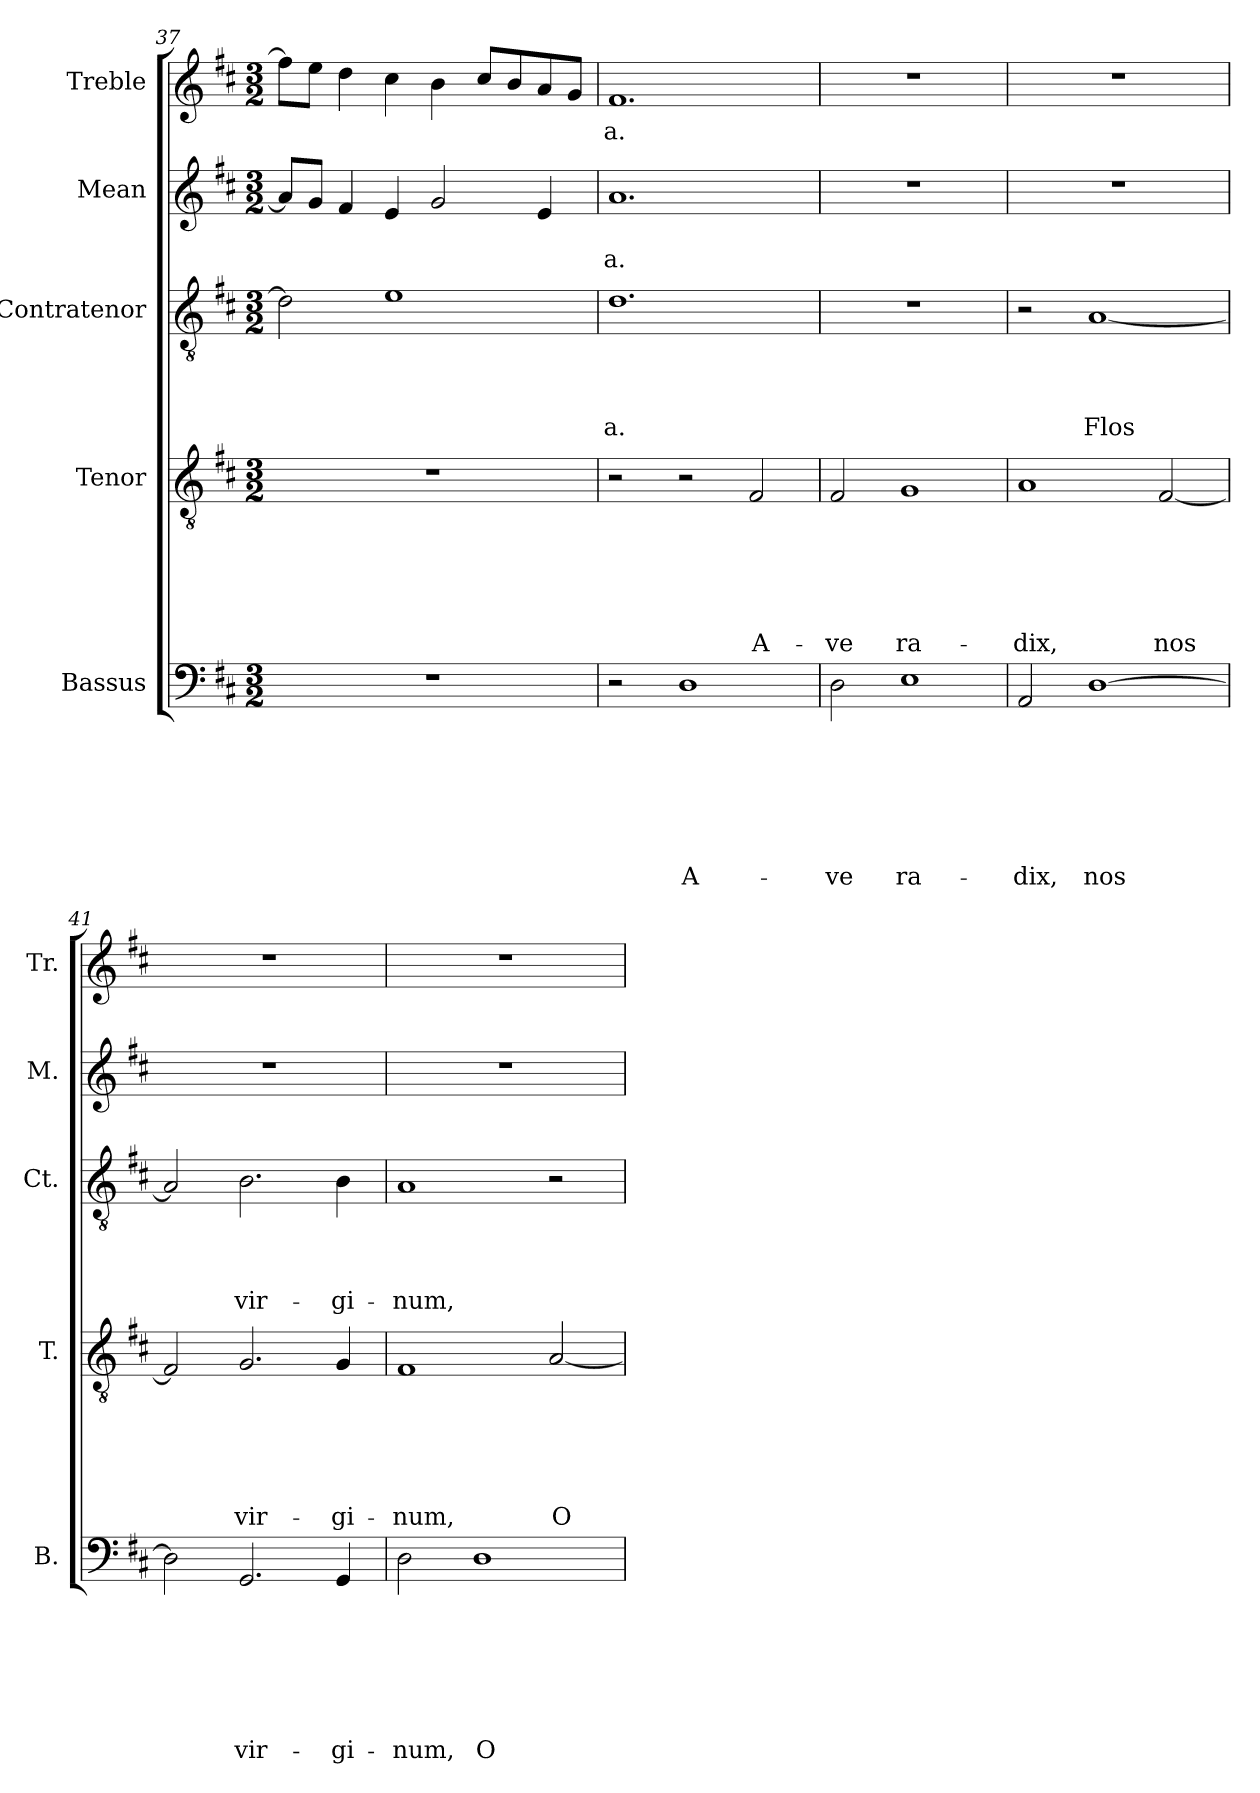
**kern	**text	**text	**text	**text	**text	**text	**text	**kern	**text	**text	**text	**text	**text	**text	**kern	**text	**text	**text	**text	**kern	**text	**text	**kern	**text
*part5	*part5	*part5	*part5	*part5	*part5	*part5	*part5	*part4	*part4	*part4	*part4	*part4	*part4	*part4	*part3	*part3	*part3	*part3	*part3	*part2	*part2	*part2	*part1	*part1
*staff5	*staff5	*staff5	*staff5	*staff5	*staff5	*staff5	*staff5	*staff4	*staff4	*staff4	*staff4	*staff4	*staff4	*staff4	*staff3	*staff3	*staff3	*staff3	*staff3	*staff2	*staff2	*staff2	*staff1	*staff1
*I"Bassus	*	*	*	*	*	*	*	*I"Tenor	*	*	*	*	*	*	*I"Contratenor	*	*	*	*	*I"Mean	*	*	*I"Treble	*
*I'B.	*	*	*	*	*	*	*	*I'T.	*	*	*	*	*	*	*I'Ct.	*	*	*	*	*I'M.	*	*	*I'Tr.	*
*clefF4	*	*	*	*	*	*	*	*clefGv2	*	*	*	*	*	*	*clefGv2	*	*	*	*	*clefG2	*	*	*clefG2	*
*k[f#c#]	*	*	*	*	*	*	*	*k[f#c#]	*	*	*	*	*	*	*k[f#c#]	*	*	*	*	*k[f#c#]	*	*	*k[f#c#]	*
*D:	*	*	*	*	*	*	*	*D:	*	*	*	*	*	*	*D:	*	*	*	*	*D:	*	*	*D:	*
*M3/2	*	*	*	*	*	*	*	*M3/2	*	*	*	*	*	*	*M3/2	*	*	*	*	*M3/2	*	*	*M3/2	*
=37	=37	=37	=37	=37	=37	=37	=37	=37	=37	=37	=37	=37	=37	=37	=37	=37	=37	=37	=37	=37	=37	=37	=37	=37
!LO:N:vis=1	!	!	!	!	!	!	!	!LO:N:vis=1	!	!	!	!	!	!	!	!	!	!	!	!	!	!	!	!
1.r	.	.	.	.	.	.	.	1.r	.	.	.	.	.	.	2d\]	.	.	.	.	8a/L]	.	.	8ff#\L]	.
.	.	.	.	.	.	.	.	.	.	.	.	.	.	.	.	.	.	.	.	8g/J	.	.	8ee\J	.
.	.	.	.	.	.	.	.	.	.	.	.	.	.	.	.	.	.	.	.	4f#/	.	.	4dd\	.
.	.	.	.	.	.	.	.	.	.	.	.	.	.	.	1e	.	.	.	.	4e/	.	.	4cc#\	.
.	.	.	.	.	.	.	.	.	.	.	.	.	.	.	.	.	.	.	.	2g/	.	.	4b\	.
.	.	.	.	.	.	.	.	.	.	.	.	.	.	.	.	.	.	.	.	.	.	.	8cc#/L	.
.	.	.	.	.	.	.	.	.	.	.	.	.	.	.	.	.	.	.	.	.	.	.	8b/	.
.	.	.	.	.	.	.	.	.	.	.	.	.	.	.	.	.	.	.	.	4e/	.	.	8a/	.
.	.	.	.	.	.	.	.	.	.	.	.	.	.	.	.	.	.	.	.	.	.	.	8g/J	.
=38	=38	=38	=38	=38	=38	=38	=38	=38	=38	=38	=38	=38	=38	=38	=38	=38	=38	=38	=38	=38	=38	=38	=38	=38
!	!	!	!	!	!	!	!	!	!	!	!	!	!	!	!	!	!	!	!LO:LY:b	!	!	!LO:LY:b	!	!LO:LY:b
2r	.	.	.	.	.	.	.	2r	.	.	.	.	.	.	1.d	.	.	.	-a.	1.a	.	-a.	1.f#	-a.
!	!	!	!	!	!	!	!LO:LY:b	!	!	!	!	!	!	!	!	!	!	!	!	!	!	!	!	!
1D	.	.	.	.	.	.	A-	2r	.	.	.	.	.	.	.	.	.	.	.	.	.	.	.	.
!	!	!	!	!	!	!	!	!	!	!	!	!	!	!LO:LY:b	!	!	!	!	!	!	!	!	!	!
.	.	.	.	.	.	.	.	2F#/	.	.	.	.	.	-A-	.	.	.	.	.	.	.	.	.	.
!!LO:LB:g=z
=39	=39	=39	=39	=39	=39	=39	=39	=39	=39	=39	=39	=39	=39	=39	=39	=39	=39	=39	=39	=39	=39	=39	=39	=39
!	!	!	!	!	!	!	!LO:LY:b	!	!	!	!	!	!	!LO:LY:b	!LO:N:vis=1	!	!	!	!	!	!	!	!	!
2D\	.	.	.	.	.	.	-ve	2F#/	.	.	.	.	.	-ve	1.r	.	.	.	.	1.r	.	.	1.r	.
!	!	!	!	!	!	!	!LO:LY:b	!	!	!	!	!	!	!LO:LY:b	!	!	!	!	!	!	!	!	!	!
1E	.	.	.	.	.	.	ra-	1G	.	.	.	.	.	ra-	.	.	.	.	.	.	.	.	.	.
=40	=40	=40	=40	=40	=40	=40	=40	=40	=40	=40	=40	=40	=40	=40	=40	=40	=40	=40	=40	=40	=40	=40	=40	=40
!	!	!	!	!	!	!	!LO:LY:b	!	!	!	!	!	!	!LO:LY:b	!	!	!	!	!	!	!	!	!	!
2AA/	.	.	.	.	.	.	-dix,	1A	.	.	.	.	.	-dix,	2r	.	.	.	.	1.r	.	.	1.r	.
!	!	!	!	!	!	!	!LO:LY:b	!	!	!	!	!	!	!	!	!	!	!	!LO:LY:b	!	!	!	!	!
[>1D	.	.	.	.	.	.	nos	.	.	.	.	.	.	.	[<1A	.	.	.	Flos	.	.	.	.	.
!	!	!	!	!	!	!	!	!	!	!	!	!	!	!LO:LY:b	!	!	!	!	!	!	!	!	!	!
.	.	.	.	.	.	.	.	[<2F#/	.	.	.	.	.	nos	.	.	.	.	.	.	.	.	.	.
=41	=41	=41	=41	=41	=41	=41	=41	=41	=41	=41	=41	=41	=41	=41	=41	=41	=41	=41	=41	=41	=41	=41	=41	=41
2D\]	.	.	.	.	.	.	.	2F#/]	.	.	.	.	.	.	2A/]	.	.	.	.	1.r	.	.	1.r	.
!	!	!	!	!	!	!	!LO:LY:b	!	!	!	!	!	!	!LO:LY:b	!	!	!	!	!LO:LY:b	!	!	!	!	!
2.GG/	.	.	.	.	.	.	vir-	2.G/	.	.	.	.	.	vir-	2.B\	.	.	.	vir-	.	.	.	.	.
!	!	!	!	!	!	!	!LO:LY:b	!	!	!	!	!	!	!LO:LY:b	!	!	!	!	!LO:LY:b	!	!	!	!	!
4GG/	.	.	.	.	.	.	-gi-	4G/	.	.	.	.	.	-gi-	4B\	.	.	.	-gi-	.	.	.	.	.
=42	=42	=42	=42	=42	=42	=42	=42	=42	=42	=42	=42	=42	=42	=42	=42	=42	=42	=42	=42	=42	=42	=42	=42	=42
!	!	!	!	!	!	!	!LO:LY:b	!	!	!	!	!	!	!LO:LY:b	!	!	!	!	!LO:LY:b	!	!	!	!	!
2D\	.	.	.	.	.	.	-num,	1F#	.	.	.	.	.	-num,	1A	.	.	.	-num,	1.r	.	.	1.r	.
!	!	!	!	!	!	!	!LO:LY:b	!	!	!	!	!	!	!	!	!	!	!	!	!	!	!	!	!
1D	.	.	.	.	.	.	O	.	.	.	.	.	.	.	.	.	.	.	.	.	.	.	.	.
!	!	!	!	!	!	!	!	!	!	!	!	!	!	!LO:LY:b	!	!	!	!	!	!	!	!	!	!
.	.	.	.	.	.	.	.	[<2A/	.	.	.	.	.	O	2r	.	.	.	.	.	.	.	.	.
=	=	=	=	=	=	=	=	=	=	=	=	=	=	=	=	=	=	=	=	=	=	=	=	=
*-	*-	*-	*-	*-	*-	*-	*-	*-	*-	*-	*-	*-	*-	*-	*-	*-	*-	*-	*-	*-	*-	*-	*-	*-
